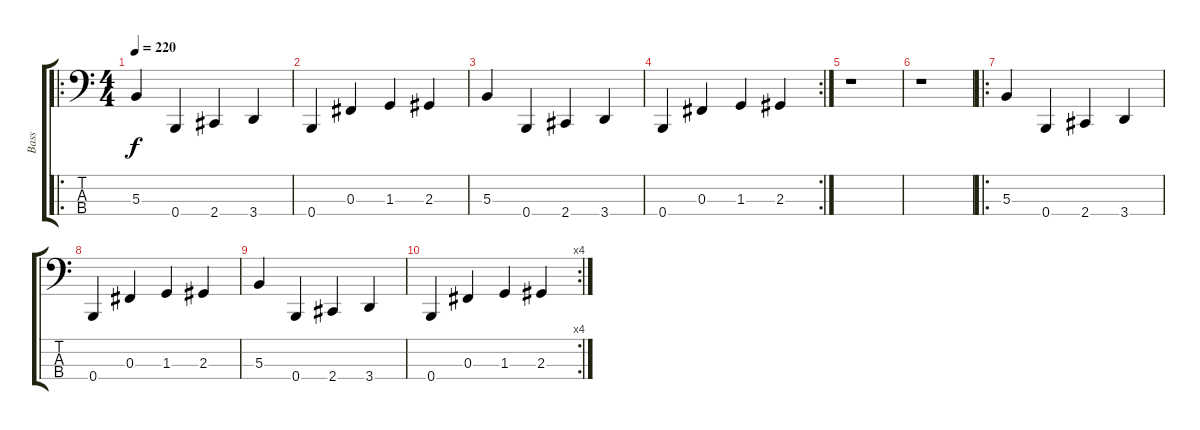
\track ("Bass" "Bass") {instrument electricbasspick}
\staff {score tabs}
\tuning (E2 B1 Gb1 B0) {hide}
\ro
\ts (4 4)
\tempo 220
\clef f4
\ks c
5.3.4{dy f} 0.4.4 2.4.4 3.4.4 |
0.4.4 0.3.4 1.3.4 2.3.4 |
5.3.4 0.4.4 2.4.4 3.4.4 |
\rc 2
0.4.4 0.3.4 1.3.4 2.3.4 |
r.1 |
r.1 |
\ro
5.3.4 0.4.4 2.4.4 3.4.4 |
0.4.4 0.3.4 1.3.4 2.3.4 |
5.3.4 0.4.4 2.4.4 3.4.4 |
\rc 4
0.4.4 0.3.4 1.3.4 2.3.4
